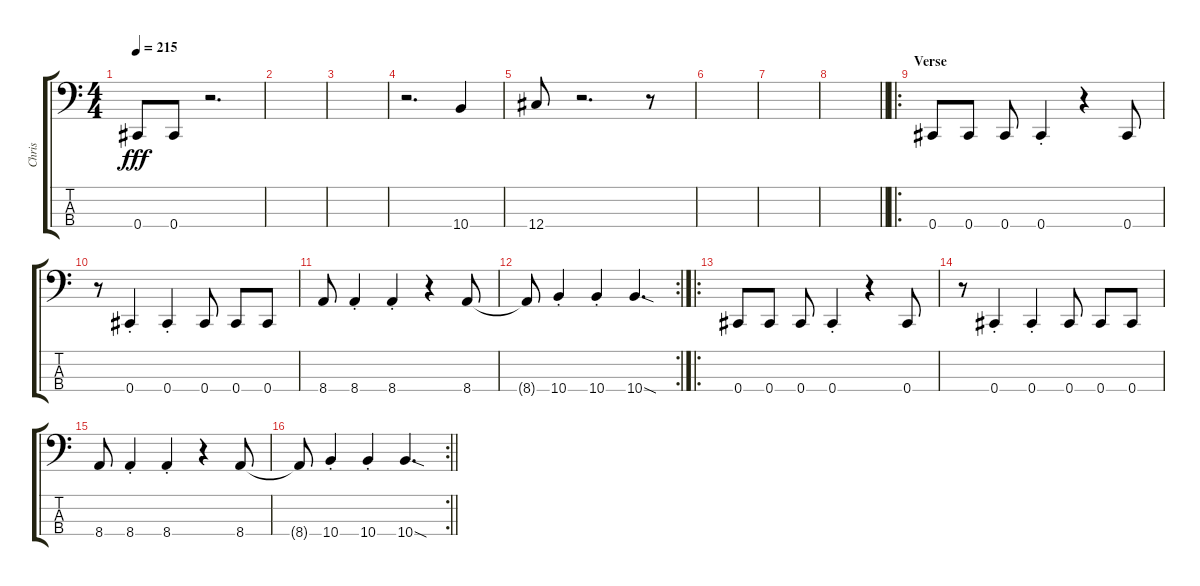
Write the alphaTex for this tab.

\track ("Chris" "Chris") {instrument electricbassfinger}
\staff {score tabs}
\tuning (Gb2 Db2 Ab1 Db1) {hide}
\ts (4 4)
\tempo 215
\clef f4
\ks c
0.4.8{dy fff} 0.4.8 r.2{d} |
|
|
r.2{d} 10.4.4 |
12.4.8 r.2{d} r.8 |
|
|
\barLineRight lightlight
|
\ro
\section ("" "Verse")
0.4.8 0.4.8 0.4.8 0.4{st}.4 r.4 0.4.8 |
r.8 0.4{st}.4 0.4{st}.4 0.4.8 0.4.8 0.4.8 |
8.4.8 8.4{st}.4 8.4{st}.4 r.4 8.4.8 |
\rc 2
8.4{t}.8 10.4{st}.4 10.4{st}.4 10.4{sod}.4{d} |
\ro
0.4.8 0.4.8 0.4.8 0.4{st}.4 r.4 0.4.8 |
r.8 0.4{st}.4 0.4{st}.4 0.4.8 0.4.8 0.4.8 |
8.4.8 8.4{st}.4 8.4{st}.4 r.4 8.4.8 |
\rc 2
\barLineRight lightlight
8.4{t}.8 10.4{st}.4 10.4{st}.4 10.4{sod}.4{d}
